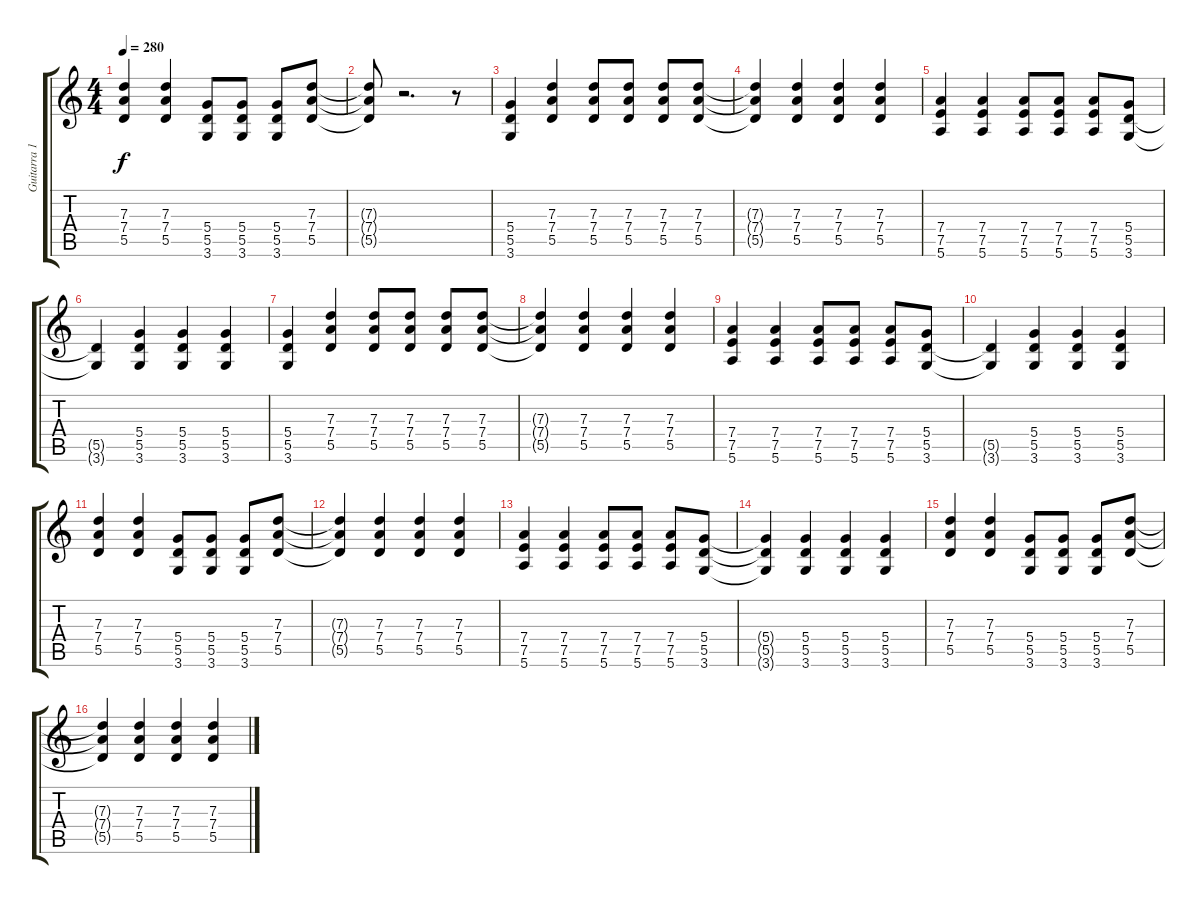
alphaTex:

\track ("Guitarra 1 - Mathias" "Guitarra 1") {instrument distortionguitar}
\staff {score tabs}
\tuning (E4 B3 G3 D3 A2 E2) {hide}
\ts (4 4)
\tempo 280
\clef g2
\ks c
(7.3 7.4 5.5).4{dy f} (7.3 7.4 5.5).4 (5.4 5.5 3.6).8 (5.4 5.5 3.6).8 (5.4 5.5 3.6).8 (7.3 7.4 5.5).8 |
(7.3{t} 7.4{t} 5.5{t}).8 r.2{d} r.8 |
(5.4 5.5 3.6).4 (7.3 7.4 5.5).4 (7.3 7.4 5.5).8 (7.3 7.4 5.5).8 (7.3 7.4 5.5).8 (7.3 7.4 5.5).8 |
(7.3{t} 7.4{t} 5.5{t}).4 (7.3 7.4 5.5).4 (7.3 7.4 5.5).4 (7.3 7.4 5.5).4 |
(7.4 7.5 5.6).4 (7.4 7.5 5.6).4 (7.4 7.5 5.6).8 (7.4 7.5 5.6).8 (7.4 7.5 5.6).8 (5.4 5.5 3.6).8 |
(5.5{t} 3.6{t}).4 (5.4 5.5 3.6).4 (5.4 5.5 3.6).4 (5.4 5.5 3.6).4 |
(5.4 5.5 3.6).4 (7.3 7.4 5.5).4 (7.3 7.4 5.5).8 (7.3 7.4 5.5).8 (7.3 7.4 5.5).8 (7.3 7.4 5.5).8 |
(7.3{t} 7.4{t} 5.5{t}).4 (7.3 7.4 5.5).4 (7.3 7.4 5.5).4 (7.3 7.4 5.5).4 |
(7.4 7.5 5.6).4 (7.4 7.5 5.6).4 (7.4 7.5 5.6).8 (7.4 7.5 5.6).8 (7.4 7.5 5.6).8 (5.4 5.5 3.6).8 |
(5.5{t} 3.6{t}).4 (5.4 5.5 3.6).4 (5.4 5.5 3.6).4 (5.4 5.5 3.6).4 |
(7.3 7.4 5.5).4 (7.3 7.4 5.5).4 (5.4 5.5 3.6).8 (5.4 5.5 3.6).8 (5.4 5.5 3.6).8 (7.3 7.4 5.5).8 |
(7.3{t} 7.4{t} 5.5{t}).4 (7.3 7.4 5.5).4 (7.3 7.4 5.5).4 (7.3 7.4 5.5).4 |
(7.4 7.5 5.6).4 (7.4 7.5 5.6).4 (7.4 7.5 5.6).8 (7.4 7.5 5.6).8 (7.4 7.5 5.6).8 (5.4 5.5 3.6).8 |
(5.4{t} 5.5{t} 3.6{t}).4 (5.4 5.5 3.6).4 (5.4 5.5 3.6).4 (5.4 5.5 3.6).4 |
(7.3 7.4 5.5).4 (7.3 7.4 5.5).4 (5.4 5.5 3.6).8 (5.4 5.5 3.6).8 (5.4 5.5 3.6).8 (7.3 7.4 5.5).8 |
(7.3{t} 7.4{t} 5.5{t}).4 (7.3 7.4 5.5).4 (7.3 7.4 5.5).4 (7.3 7.4 5.5).4
